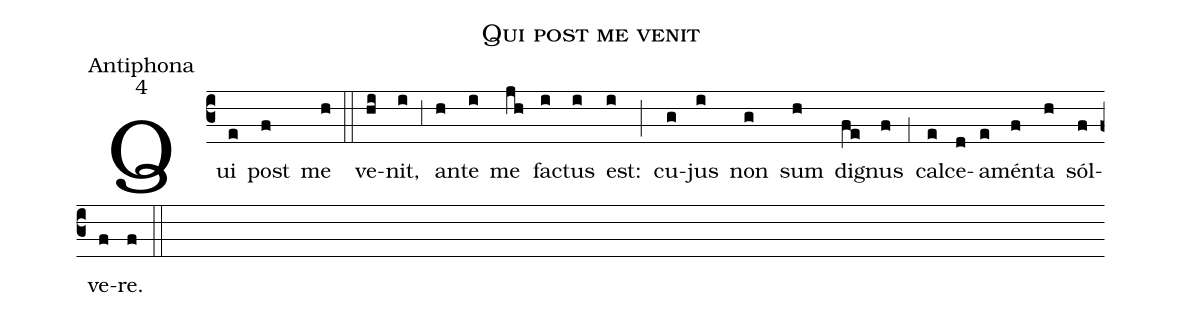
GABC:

name:Qui post me venit;
office-part:Antiphona;
mode:4;
%%
(c3) Qui(e) post(f) me(h) (::)
ve(hi)nit,(i) (,3) an(h)te(i) me(jh) fa(i)ctus(i) est:(i) (;) cu(g)jus(i) non(g) sum(h) di(fe)gnus(f) (,1) cal(e)ce(d)a(e)mén(f)ta(h) sól(f)ve(f)re.(f) (::)
